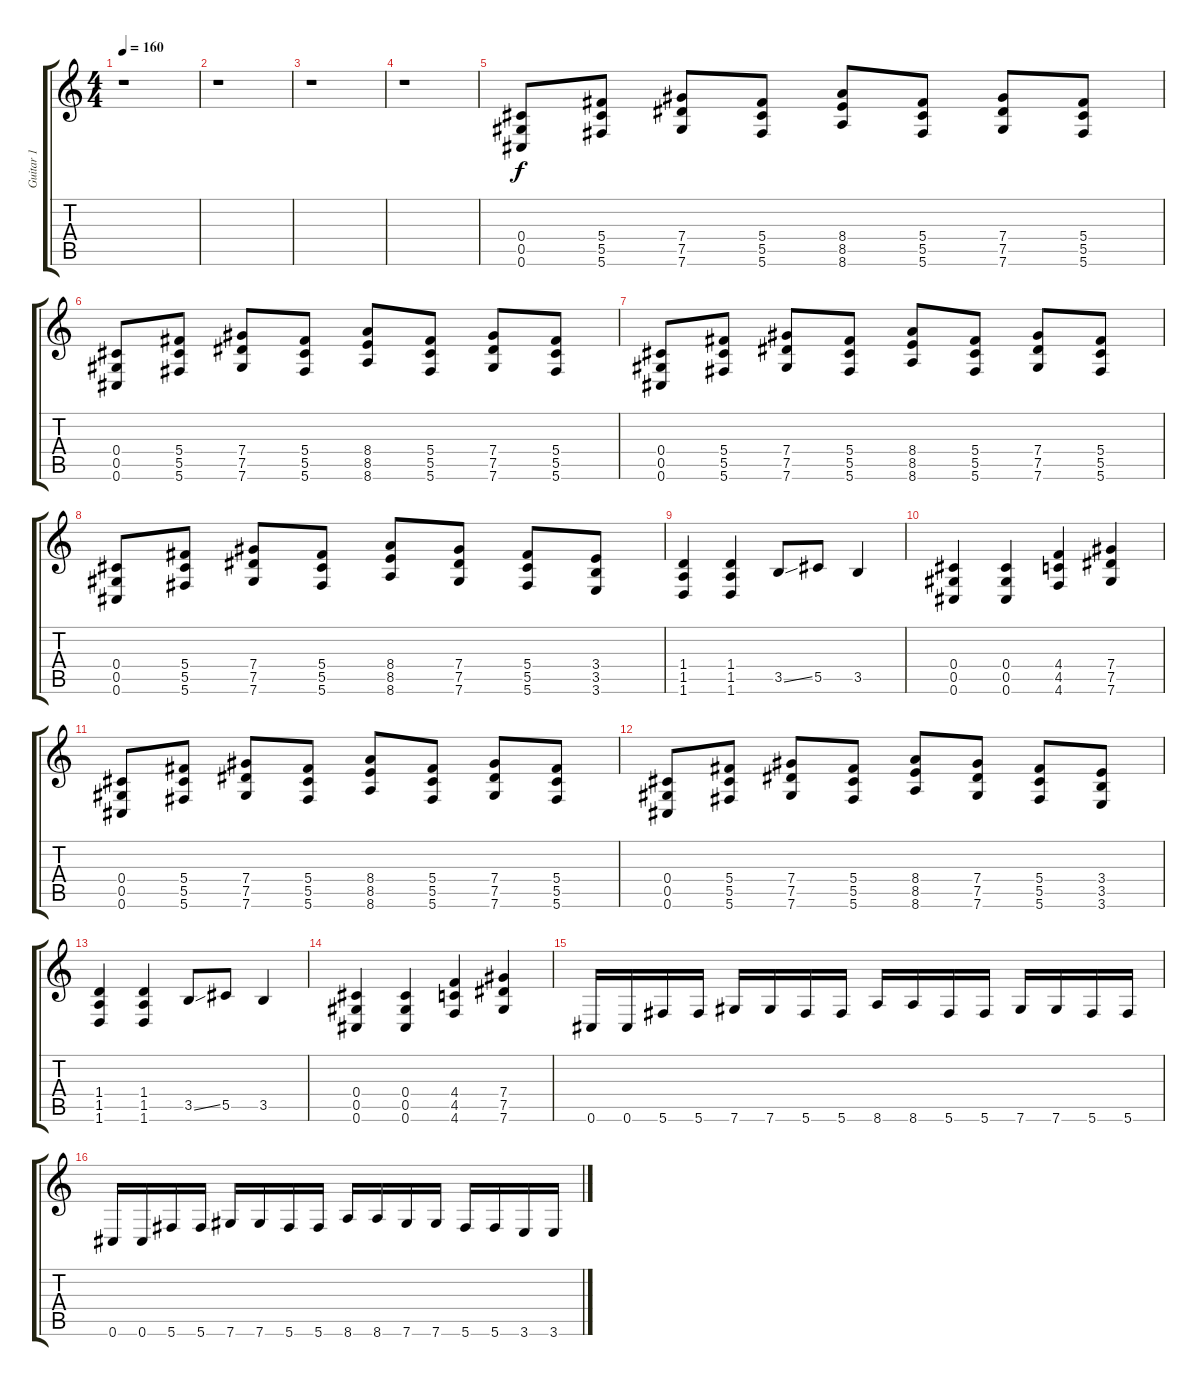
\track ("Guitar 1" "Guitar 1") {instrument overdrivenguitar}
\staff {score tabs}
\tuning (Eb4 Bb3 Gb3 Db3 Ab2 Db2) {hide}
\ts (4 4)
\tempo 160
\clef g2
\ks c
r.1{dy f} |
r.1 |
r.1 |
r.1 |
(0.4 0.5 0.6).8{volume 13 instrument overdrivenguitar} (5.4 5.5 5.6).8 (7.4 7.5 7.6).8 (5.4 5.5 5.6).8 (8.4 8.5 8.6).8 (5.4 5.5 5.6).8 (7.4 7.5 7.6).8 (5.4 5.5 5.6).8 |
(0.4 0.5 0.6).8{volume 13 instrument overdrivenguitar} (5.4 5.5 5.6).8 (7.4 7.5 7.6).8 (5.4 5.5 5.6).8 (8.4 8.5 8.6).8 (5.4 5.5 5.6).8 (7.4 7.5 7.6).8 (5.4 5.5 5.6).8 |
(0.4 0.5 0.6).8{volume 13 instrument overdrivenguitar} (5.4 5.5 5.6).8 (7.4 7.5 7.6).8 (5.4 5.5 5.6).8 (8.4 8.5 8.6).8 (5.4 5.5 5.6).8 (7.4 7.5 7.6).8 (5.4 5.5 5.6).8 |
(0.4 0.5 0.6).8 (5.4 5.5 5.6).8 (7.4 7.5 7.6).8 (5.4 5.5 5.6).8 (8.4 8.5 8.6).8 (7.4 7.5 7.6).8 (5.4 5.5 5.6).8 (3.4 3.5 3.6).8 |
(1.4 1.5 1.6).4 (1.4 1.5 1.6).4 3.5{ss}.8 5.5.8 3.5.4 |
(0.4 0.5 0.6).4 (0.4 0.5 0.6).4 (4.4 4.5 4.6).4 (7.4 7.5 7.6).4 |
(0.4 0.5 0.6).8 (5.4 5.5 5.6).8 (7.4 7.5 7.6).8 (5.4 5.5 5.6).8 (8.4 8.5 8.6).8 (5.4 5.5 5.6).8 (7.4 7.5 7.6).8 (5.4 5.5 5.6).8 |
(0.4 0.5 0.6).8 (5.4 5.5 5.6).8 (7.4 7.5 7.6).8 (5.4 5.5 5.6).8 (8.4 8.5 8.6).8 (7.4 7.5 7.6).8 (5.4 5.5 5.6).8 (3.4 3.5 3.6).8 |
(1.4 1.5 1.6).4 (1.4 1.5 1.6).4 3.5{ss}.8 5.5.8 3.5.4 |
(0.4 0.5 0.6).4 (0.4 0.5 0.6).4 (4.4 4.5 4.6).4 (7.4 7.5 7.6).4 |
0.6.16 0.6.16 5.6.16 5.6.16 7.6.16 7.6.16 5.6.16 5.6.16 8.6.16 8.6.16 5.6.16 5.6.16 7.6.16 7.6.16 5.6.16 5.6.16 |
0.6.16 0.6.16 5.6.16 5.6.16 7.6.16 7.6.16 5.6.16 5.6.16 8.6.16 8.6.16 7.6.16 7.6.16 5.6.16 5.6.16 3.6.16 3.6.16
